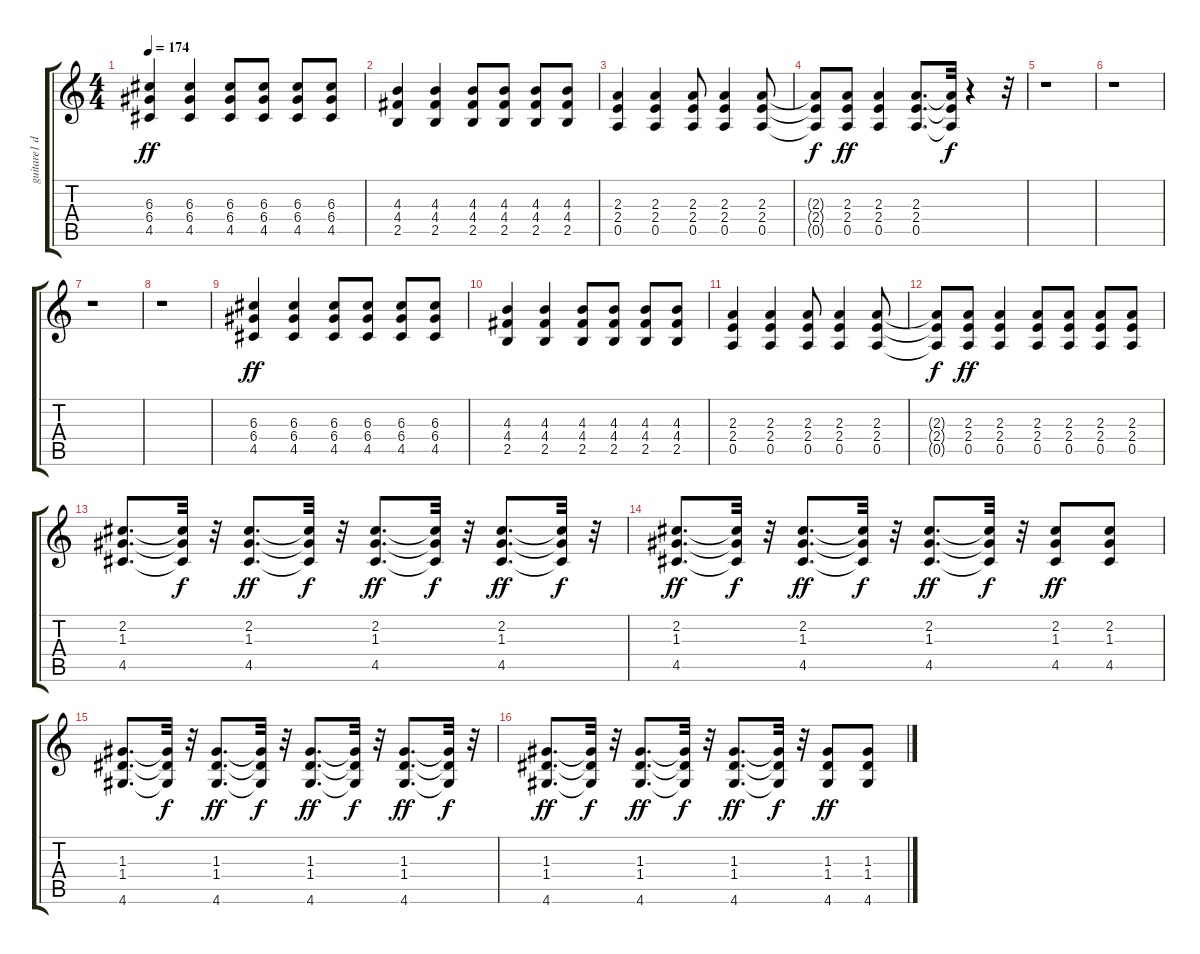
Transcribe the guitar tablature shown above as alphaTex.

\track ("guitare1 disto" "guitare1 d") {instrument distortionguitar}
\staff {score tabs}
\tuning (E4 B3 G3 D3 A2 E2) {hide}
\ts (4 4)
\tempo 174
\clef g2
\ks c
(6.3 6.4 4.5).4{dy ff} (6.3 6.4 4.5).4 (6.3 6.4 4.5).8 (6.3 6.4 4.5).8 (6.3 6.4 4.5).8 (6.3 6.4 4.5).8 |
(4.3 4.4 2.5).4 (4.3 4.4 2.5).4 (4.3 4.4 2.5).8 (4.3 4.4 2.5).8 (4.3 4.4 2.5).8 (4.3 4.4 2.5).8 |
(2.3 2.4 0.5).4 (2.3 2.4 0.5).4 (2.3 2.4 0.5).8 (2.3 2.4 0.5).4 (2.3 2.4 0.5).8 |
(2.3{t} 2.4{t} 0.5{t}).8{dy f} (2.3 2.4 0.5).8{dy ff} (2.3 2.4 0.5).4 (2.3 2.4 0.5).8{d} (2.3{t} 2.4{t} 0.5{t}).32{dy f} r.4 r.32 |
r.1 |
r.1 |
r.1 |
r.1 |
(6.3 6.4 4.5).4{dy ff} (6.3 6.4 4.5).4 (6.3 6.4 4.5).8 (6.3 6.4 4.5).8 (6.3 6.4 4.5).8 (6.3 6.4 4.5).8 |
(4.3 4.4 2.5).4 (4.3 4.4 2.5).4 (4.3 4.4 2.5).8 (4.3 4.4 2.5).8 (4.3 4.4 2.5).8 (4.3 4.4 2.5).8 |
(2.3 2.4 0.5).4 (2.3 2.4 0.5).4 (2.3 2.4 0.5).8 (2.3 2.4 0.5).4 (2.3 2.4 0.5).8 |
(2.3{t} 2.4{t} 0.5{t}).8{dy f} (2.3 2.4 0.5).8{dy ff} (2.3 2.4 0.5).4 (2.3 2.4 0.5).8 (2.3 2.4 0.5).8 (2.3 2.4 0.5).8 (2.3 2.4 0.5).8 |
(2.2 1.3 4.5).8{d} (2.2{t} 1.3{t} 4.5{t}).32{dy f} r.32 (2.2 1.3 4.5).8{d dy ff} (2.2{t} 1.3{t} 4.5{t}).32{dy f} r.32 (2.2 1.3 4.5).8{d dy ff} (2.2{t} 1.3{t} 4.5{t}).32{dy f} r.32 (2.2 1.3 4.5).8{d dy ff} (2.2{t} 1.3{t} 4.5{t}).32{dy f} r.32 |
(2.2 1.3 4.5).8{d dy ff} (2.2{t} 1.3{t} 4.5{t}).32{dy f} r.32 (2.2 1.3 4.5).8{d dy ff} (2.2{t} 1.3{t} 4.5{t}).32{dy f} r.32 (2.2 1.3 4.5).8{d dy ff} (2.2{t} 1.3{t} 4.5{t}).32{dy f} r.32 (2.2 1.3 4.5).8{dy ff} (2.2 1.3 4.5).8 |
(1.3 1.4 4.6).8{d} (1.3{t} 1.4{t} 4.6{t}).32{dy f} r.32 (1.3 1.4 4.6).8{d dy ff} (1.3{t} 1.4{t} 4.6{t}).32{dy f} r.32 (1.3 1.4 4.6).8{d dy ff} (1.3{t} 1.4{t} 4.6{t}).32{dy f} r.32 (1.3 1.4 4.6).8{d dy ff} (1.3{t} 1.4{t} 4.6{t}).32{dy f} r.32 |
(1.3 1.4 4.6).8{d dy ff} (1.3{t} 1.4{t} 4.6{t}).32{dy f} r.32 (1.3 1.4 4.6).8{d dy ff} (1.3{t} 1.4{t} 4.6{t}).32{dy f} r.32 (1.3 1.4 4.6).8{d dy ff} (1.3{t} 1.4{t} 4.6{t}).32{dy f} r.32 (1.3 1.4 4.6).8{dy ff} (1.3 1.4 4.6).8
